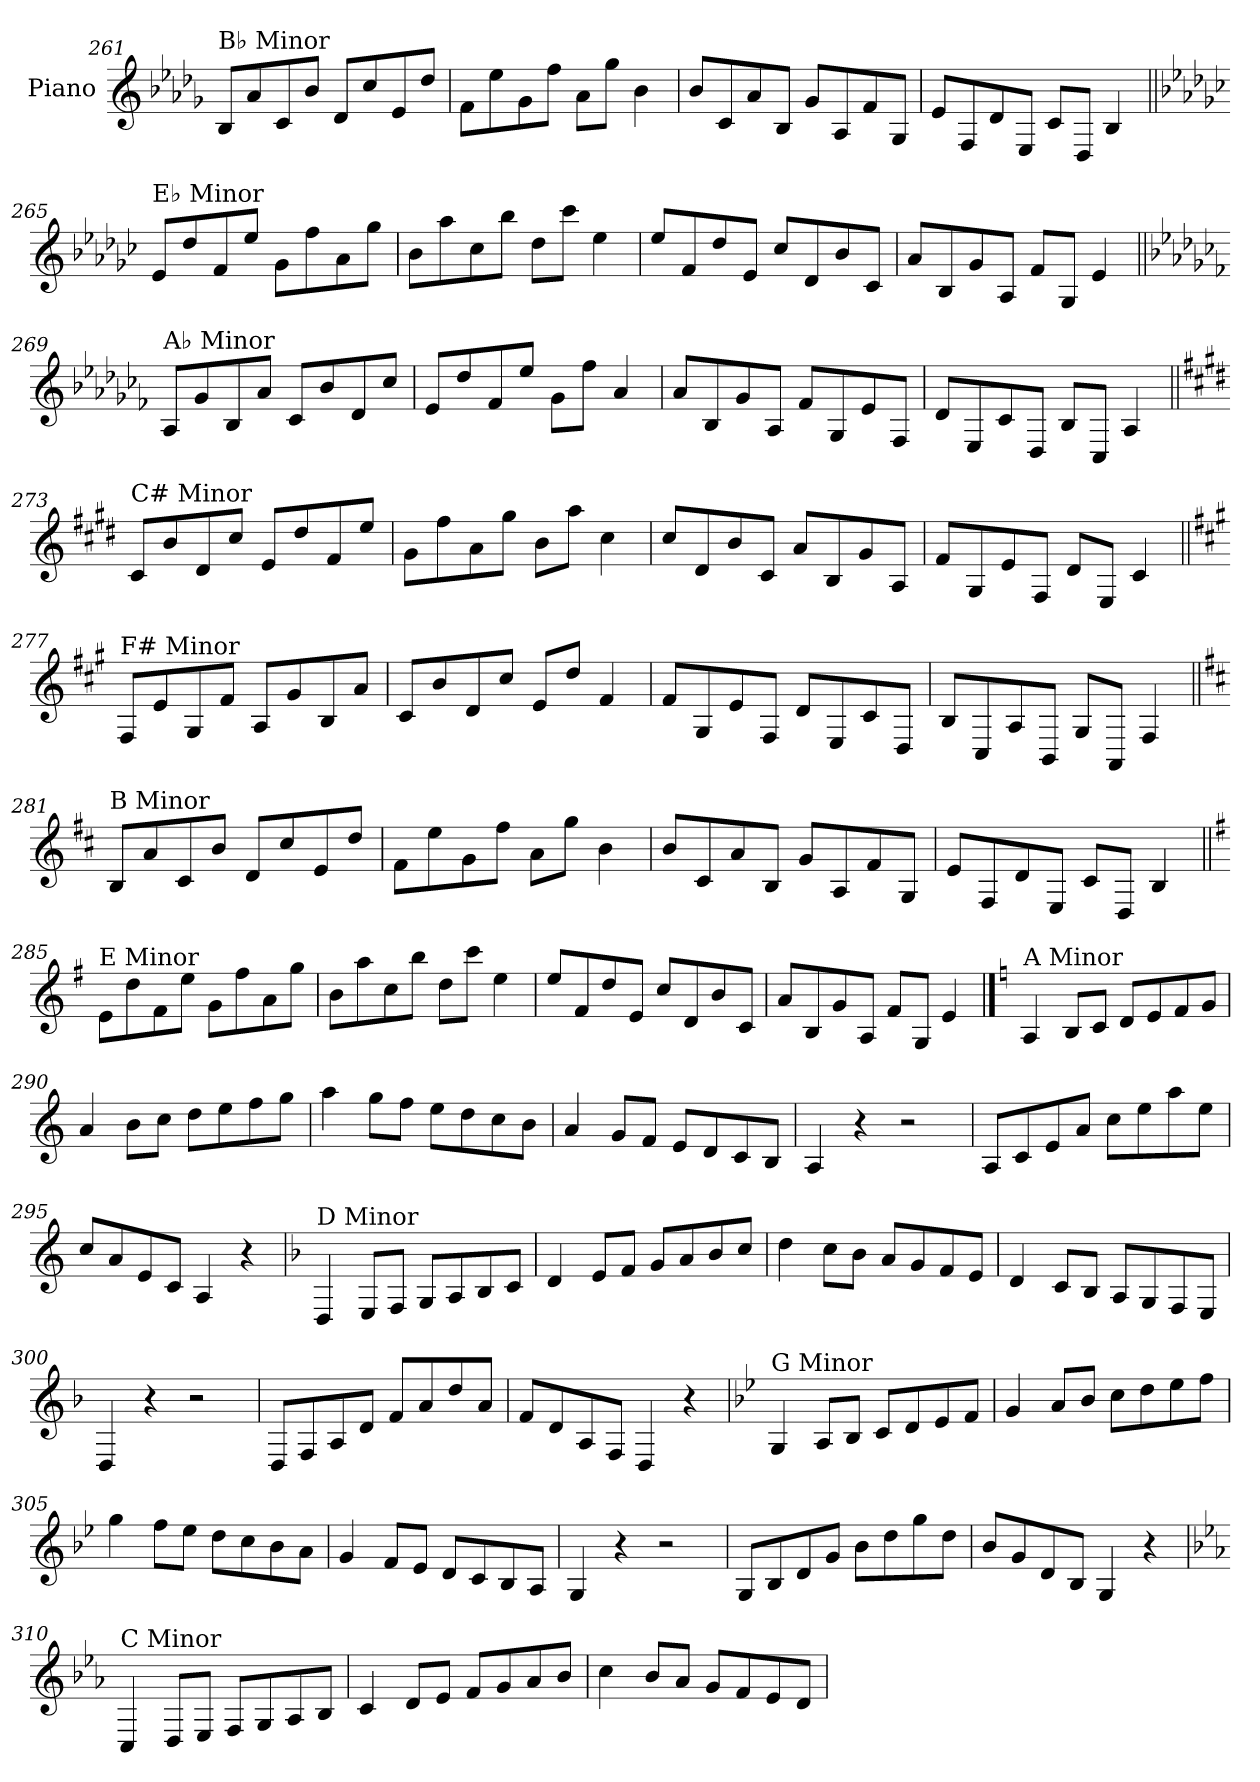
**kern
*part1
*staff1
*I"Piano
*I'Pno.
!!LO:LB:g=z
*clefG2
*k[b-e-a-d-g-]
=261
!LO:TX:a:t=B♭ Minor
8B-/L
8a-/
8c/
8b-/J
8d-/L
8cc/
8e-/
8dd-/J
=262
8f\L
8ee-\
8g-\
8ff\J
8a-\L
8gg-\J
4b-\
=263
8b-/L
8c/
8a-/
8B-/J
8g-/L
8A-/
8f/
8G-/J
=264
8e-/L
8F/
8d-/
8E-/J
8c/L
8D-/J
4B-/
!!LO:LB:g=z
=265||
*k[b-e-a-d-g-c-]
!LO:TX:a:t=E♭ Minor
8e-/L
8dd-/
8f/
8ee-/J
8g-\L
8ff\
8a-\
8gg-\J
=266
8b-\L
8aa-\
8cc-\
8bb-\J
8dd-\L
8ccc-\J
4ee-\
=267
8ee-/L
8f/
8dd-/
8e-/J
8cc-/L
8d-/
8b-/
8c-/J
=268
8a-/L
8B-/
8g-/
8A-/J
8f/L
8G-/J
4e-/
!!LO:LB:g=z
=269||
*k[b-e-a-d-g-c-f-]
!LO:TX:a:t=A♭ Minor
8A-/L
8g-/
8B-/
8a-/J
8c-/L
8b-/
8d-/
8cc-/J
=270
8e-/L
8dd-/
8f-/
8ee-/J
8g-\L
8ff-\J
4a-/
=271
8a-/L
8B-/
8g-/
8A-/J
8f-/L
8G-/
8e-/
8F-/J
=272
8d-/L
8E-/
8c-/
8D-/J
8B-/L
8C-/J
4A-/
!!LO:LB:g=z
=273||
*k[f#c#g#d#]
!LO:TX:a:t=C# Minor
8c#/L
8b/
8d#/
8cc#/J
8e/L
8dd#/
8f#/
8ee/J
=274
8g#\L
8ff#\
8a\
8gg#\J
8b\L
8aa\J
4cc#\
=275
8cc#/L
8d#/
8b/
8c#/J
8a/L
8B/
8g#/
8A/J
=276
8f#/L
8G#/
8e/
8F#/J
8d#/L
8E/J
4c#/
!!LO:LB:g=z
=277||
*k[f#c#g#]
!LO:TX:a:t=F# Minor
8F#/L
8e/
8G#/
8f#/J
8A/L
8g#/
8B/
8a/J
=278
8c#/L
8b/
8d/
8cc#/J
8e/L
8dd/J
4f#/
=279
8f#/L
8G#/
8e/
8F#/J
8d/L
8E/
8c#/
8D/J
=280
8B/L
8C#/
8A/
8BB/J
8G#/L
8AA/J
4F#/
!!LO:LB:g=z
=281||
*k[f#c#]
!LO:TX:a:t=B Minor
8B/L
8a/
8c#/
8b/J
8d/L
8cc#/
8e/
8dd/J
=282
8f#\L
8ee\
8g\
8ff#\J
8a\L
8gg\J
4b\
=283
8b/L
8c#/
8a/
8B/J
8g/L
8A/
8f#/
8G/J
=284
8e/L
8F#/
8d/
8E/J
8c#/L
8D/J
4B/
!!LO:LB:g=z
=285||
*k[f#]
!LO:TX:a:t=E Minor
8e\L
8dd\
8f#\
8ee\J
8g\L
8ff#\
8a\
8gg\J
=286
8b\L
8aa\
8cc\
8bb\J
8dd\L
8ccc\J
4ee\
=287
8ee/L
8f#/
8dd/
8e/J
8cc/L
8d/
8b/
8c/J
=288
8a/L
8B/
8g/
8A/J
8f#/L
8G/J
4e/
!!LO:PB:g=z
==289
*k[]
!LO:TX:a:t=A Minor
4A/
8B/L
8c/J
8d/L
8e/
8f/
8g/J
=290
4a/
8b\L
8cc\J
8dd\L
8ee\
8ff\
8gg\J
=291
4aa\
8gg\L
8ff\J
8ee\L
8dd\
8cc\
8b\J
=292
4a/
8g/L
8f/J
8e/L
8d/
8c/
8B/J
=293
4A/
4r
2r
=294
8A/L
8c/
8e/
8a/J
8cc\L
8ee\
8aa\
8ee\J
=295
8cc/L
8a/
8e/
8c/J
4A/
4r
!!LO:LB:g=z
=296
*k[b-]
!LO:TX:a:t=D Minor
4D/
8E/L
8F/J
8G/L
8A/
8B-/
8c/J
=297
4d/
8e/L
8f/J
8g/L
8a/
8b-/
8cc/J
=298
4dd\
8cc\L
8b-\J
8a/L
8g/
8f/
8e/J
=299
4d/
8c/L
8B-/J
8A/L
8G/
8F/
8E/J
=300
4D/
4r
2r
=301
8D/L
8F/
8A/
8d/J
8f/L
8a/
8dd/
8a/J
=302
8f/L
8d/
8A/
8F/J
4D/
4r
!!LO:LB:g=z
=303
*k[b-e-]
!LO:TX:a:t=G Minor
4G/
8A/L
8B-/J
8c/L
8d/
8e-/
8f/J
=304
4g/
8a/L
8b-/J
8cc\L
8dd\
8ee-\
8ff\J
=305
4gg\
8ff\L
8ee-\J
8dd\L
8cc\
8b-\
8a\J
=306
4g/
8f/L
8e-/J
8d/L
8c/
8B-/
8A/J
=307
4G/
4r
2r
=308
8G/L
8B-/
8d/
8g/J
8b-\L
8dd\
8gg\
8dd\J
=309
8b-/L
8g/
8d/
8B-/J
4G/
4r
!!LO:LB:g=z
=310
*k[b-e-a-]
!LO:TX:a:t=C Minor
4C/
8D/L
8E-/J
8F/L
8G/
8A-/
8B-/J
=311
4c/
8d/L
8e-/J
8f/L
8g/
8a-/
8b-/J
=312
4cc\
8b-/L
8a-/J
8g/L
8f/
8e-/
8d/J
=
*-
